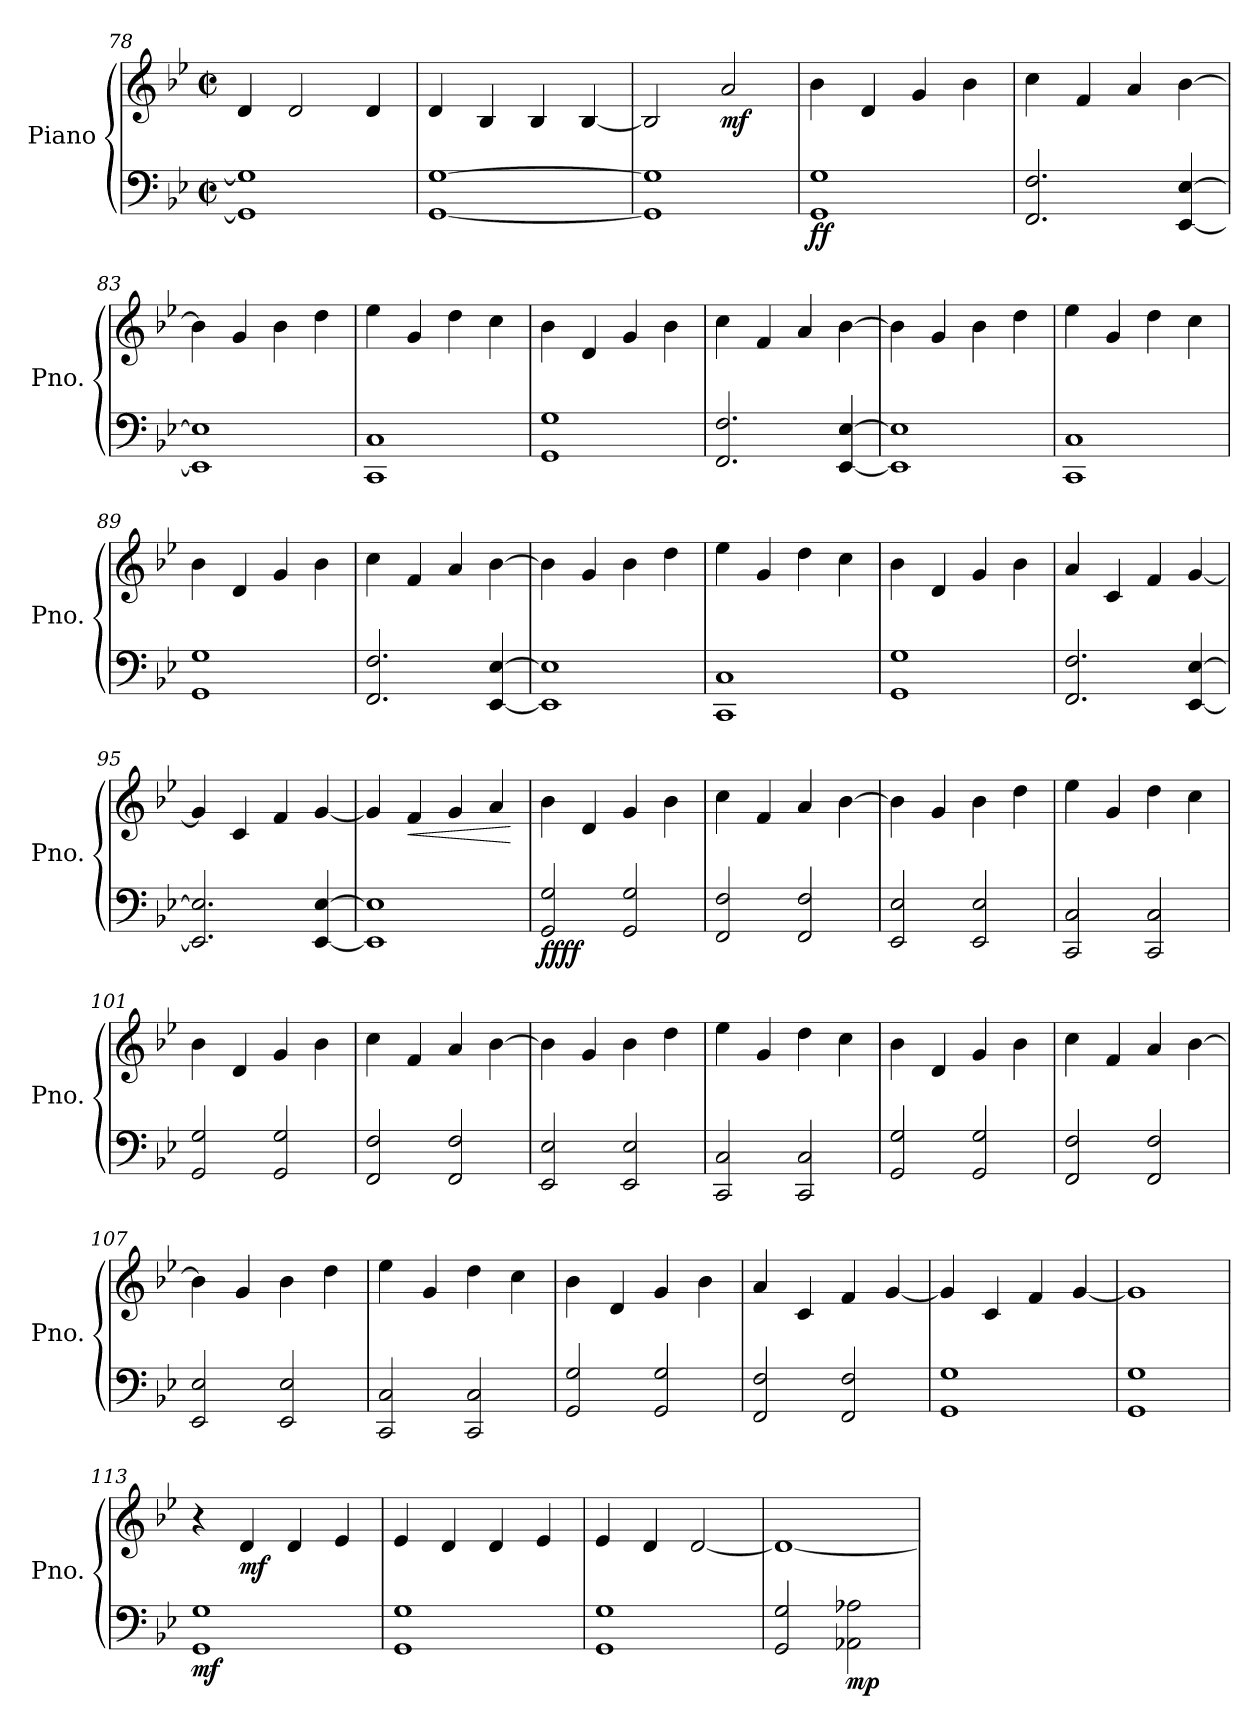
**kern	**kern	**dynam
*part1	*part1	*part1
*staff2	*staff1	*staff1/2
*I"Piano	*	*
*I'Pno.	*	*
*clefF4	*clefG2	*
*k[b-e-]	*k[b-e-]	*
*M2/2	*M2/2	*
*met(c|)	*met(c|)	*
=78	=78	=78
1GG] 1G]	4d/	.
.	2d/	.
.	4d/	.
=79	=79	=79
[1GG [1G	4d/	.
.	4B-/	.
.	4B-/	.
.	[4B-/	.
=80	=80	=80
1GG] 1G]	2B-/]	.
!	!	!LO:DY:b
.	2a/	mf
=81	=81	=81
!	!	!LO:DY:b=2
!	!	!LO:DY:n=1:b
1GG 1G	4b-\	f f
.	4d/	.
.	4g/	.
.	4b-\	.
=82	=82	=82
2.FF/ 2.F/	4cc\	.
.	4f/	.
.	4a/	.
[4EE-/ [4E-/	[4b-\	.
!!LO:LB:g=z
=83	=83	=83
1EE-] 1E-]	4b-\]	.
.	4g/	.
.	4b-\	.
.	4dd\	.
=84	=84	=84
1CC 1C	4ee-\	.
.	4g/	.
.	4dd\	.
.	4cc\	.
=85	=85	=85
1GG 1G	4b-\	.
.	4d/	.
.	4g/	.
.	4b-\	.
=86	=86	=86
2.FF/ 2.F/	4cc\	.
.	4f/	.
.	4a/	.
[4EE-/ [4E-/	[4b-\	.
=87	=87	=87
1EE-] 1E-]	4b-\]	.
.	4g/	.
.	4b-\	.
.	4dd\	.
=88	=88	=88
1CC 1C	4ee-\	.
.	4g/	.
.	4dd\	.
.	4cc\	.
=89	=89	=89
1GG 1G	4b-\	.
.	4d/	.
.	4g/	.
.	4b-\	.
=90	=90	=90
2.FF/ 2.F/	4cc\	.
.	4f/	.
.	4a/	.
[4EE-/ [4E-/	[4b-\	.
=91	=91	=91
1EE-] 1E-]	4b-\]	.
.	4g/	.
.	4b-\	.
.	4dd\	.
!!LO:PB:g=z
=92	=92	=92
1CC 1C	4ee-\	.
.	4g/	.
.	4dd\	.
.	4cc\	.
=93	=93	=93
1GG 1G	4b-\	.
.	4d/	.
.	4g/	.
.	4b-\	.
=94	=94	=94
2.FF/ 2.F/	4a/	.
.	4c/	.
.	4f/	.
[4EE-/ [4E-/	[4g/	.
=95	=95	=95
2.EE-/] 2.E-/]	4g/]	.
.	4c/	.
.	4f/	.
[4EE-/ [4E-/	[4g/	.
=96	=96	=96
1EE-] 1E-]	4g/]	.
!	!	!LO:HP:b
.	4f/	<
.	4g/	.
.	4a/	.
.	.	[
=97	=97	=97
!	!	!LO:DY:b=2
!	!	!LO:DY:n=1:b
2GG/ 2G/	4b-\	ff ff
.	4d/	.
2GG/ 2G/	4g/	.
.	4b-\	.
=98	=98	=98
2FF/ 2F/	4cc\	.
.	4f/	.
2FF/ 2F/	4a/	.
.	[4b-\	.
=99	=99	=99
2EE-/ 2E-/	4b-\]	.
.	4g/	.
2EE-/ 2E-/	4b-\	.
.	4dd\	.
=100	=100	=100
2CC/ 2C/	4ee-\	.
.	4g/	.
2CC/ 2C/	4dd\	.
.	4cc\	.
!!LO:LB:g=z
=101	=101	=101
2GG/ 2G/	4b-\	.
.	4d/	.
2GG/ 2G/	4g/	.
.	4b-\	.
=102	=102	=102
2FF/ 2F/	4cc\	.
.	4f/	.
2FF/ 2F/	4a/	.
.	[4b-\	.
=103	=103	=103
2EE-/ 2E-/	4b-\]	.
.	4g/	.
2EE-/ 2E-/	4b-\	.
.	4dd\	.
=104	=104	=104
2CC/ 2C/	4ee-\	.
.	4g/	.
2CC/ 2C/	4dd\	.
.	4cc\	.
=105	=105	=105
2GG/ 2G/	4b-\	.
.	4d/	.
2GG/ 2G/	4g/	.
.	4b-\	.
=106	=106	=106
2FF/ 2F/	4cc\	.
.	4f/	.
2FF/ 2F/	4a/	.
.	[4b-\	.
=107	=107	=107
2EE-/ 2E-/	4b-\]	.
.	4g/	.
2EE-/ 2E-/	4b-\	.
.	4dd\	.
=108	=108	=108
2CC/ 2C/	4ee-\	.
.	4g/	.
2CC/ 2C/	4dd\	.
.	4cc\	.
=109	=109	=109
2GG/ 2G/	4b-\	.
.	4d/	.
2GG/ 2G/	4g/	.
.	4b-\	.
!!LO:LB:g=z
=110	=110	=110
2FF/ 2F/	4a/	.
.	4c/	.
2FF/ 2F/	4f/	.
.	[4g/	.
=111	=111	=111
1GG 1G	4g/]	.
.	4c/	.
.	4f/	.
.	[4g/	.
=112	=112	=112
1GG 1G	1g]	.
=113	=113	=113
!	!	!LO:DY:b=2
1GG 1G	4r	mf
!	!	!LO:DY:b
.	4d/	mf
.	4d/	.
.	4e-/	.
=114	=114	=114
1GG 1G	4e-/	.
.	4d/	.
.	4d/	.
.	4e-/	.
=115	=115	=115
1GG 1G	4e-/	.
.	4d/	.
.	[2d/	.
=116	=116	=116
2GG/ 2G/	1d_	.
!	!	!LO:DY:b=2
2AA-X\ 2A-X\	.	mp
=	=	=
*-	*-	*-
